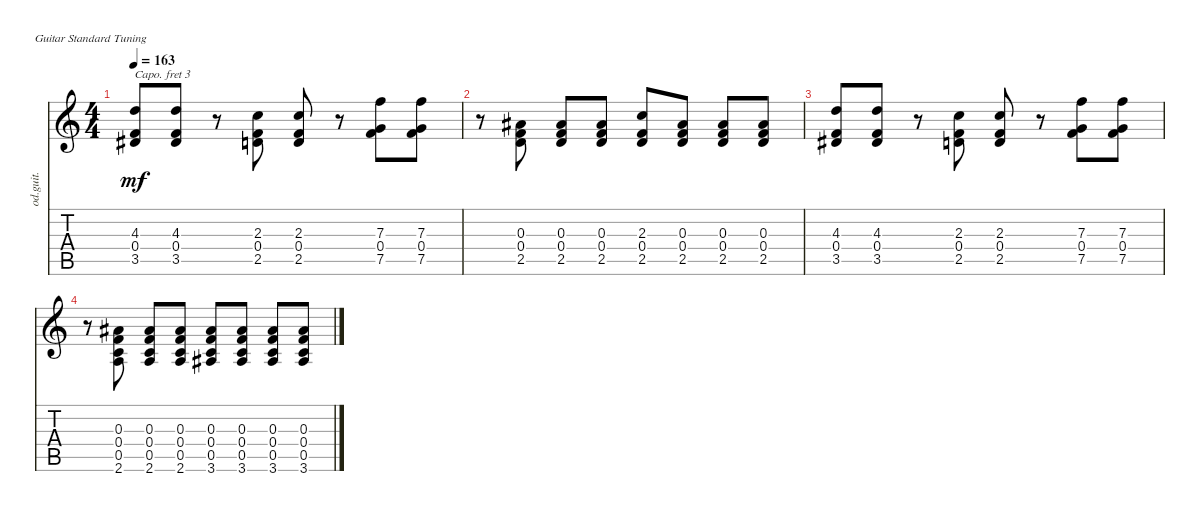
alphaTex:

\bracketExtendMode nobrackets
\track ("Overdriven Guitar" "od.guit.") {instrument overdrivenguitar}
\staff {score tabs}
\capo 3
\tuning (E4 B3 G3 D3 A2 E2)
\ts (4 4)
\tempo 163
\clef g2
\ks aminor
(3.5{acc #} 0.4 4.3).8{dy mf beam Up} (3.5{acc #} 0.4 4.3).8{beam Up} r.8{beam Down} (2.5 0.4 2.3).8{beam Up} (2.5 0.4 2.3).8{beam Up} r.8{beam Down} (7.5 7.3 0.4).8{beam Down} (7.3 7.5 0.4).8{beam Down} |
r.8{beam Down} (2.5 0.3{acc #} 0.4).8{beam Up} (2.5 0.3{acc #} 0.4).8{beam Up} (2.5 0.3{acc #} 0.4).8{beam Up} (2.5 2.3 0.4).8{beam Up} (2.5 0.3{acc #} 0.4).8{beam Up} (2.5 0.3{acc #} 0.4).8{beam Up} (2.5 0.3{acc #} 0.4).8{beam Up} |
(3.5{acc #} 0.4 4.3).8{beam Up} (3.5{acc #} 0.4 4.3).8{beam Up} r.8{beam Down} (2.5 0.4 2.3).8{beam Up} (2.5 0.4 2.3).8{beam Up} r.8{beam Down} (7.5 7.3 0.4).8{beam Down} (7.3 7.5 0.4).8{beam Down} |
r.8{beam Down} (0.5 0.3{acc #} 0.4 2.6).8{beam Up} (0.5 0.3{acc #} 0.4 2.6).8{beam Up} (0.5 0.3{acc #} 0.4 2.6).8{beam Up} (0.5 0.3{acc #} 0.4 3.6{acc #}).8{beam Up} (0.5 0.3{acc #} 0.4 3.6{acc #}).8{beam Up} (0.5 0.3{acc #} 0.4 3.6{acc #}).8{beam Up} (0.5 0.3{acc #} 0.4 3.6{acc #}).8{beam Up}
